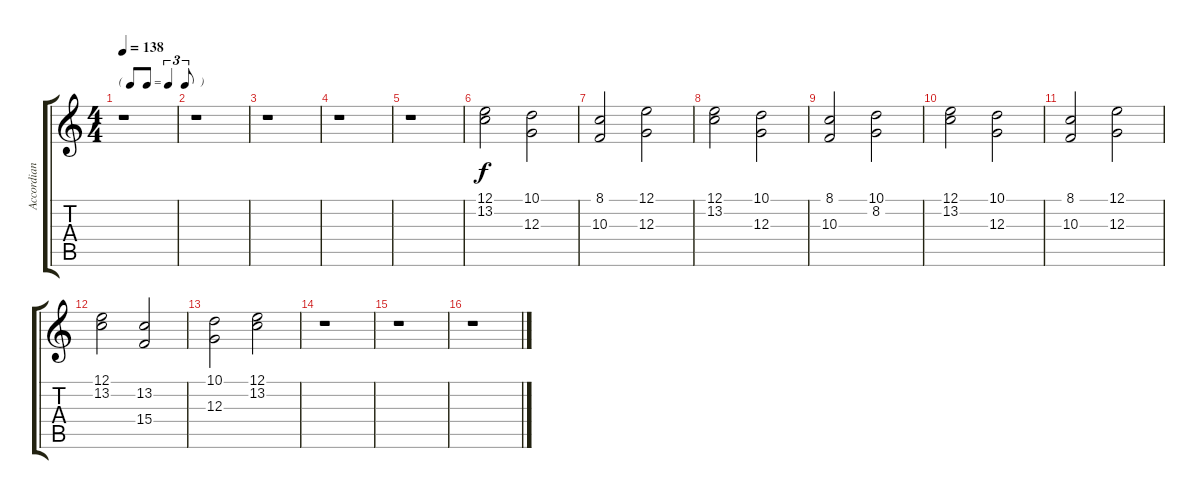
\track ("Accordian" "Accordian") {instrument accordion}
\staff {score tabs}
\tuning (E4 B3 G3 D3 A2 E2) {hide}
\ts (4 4)
\tf triplet8th
\tempo 138
\clef g2
\ks c
r.1{dy f} |
r.1 |
r.1 |
r.1 |
r.1 |
(12.1 13.2).2 (10.1 12.3).2 |
(8.1 10.3).2 (12.1 12.3).2 |
(12.1 13.2).2 (10.1 12.3).2 |
(8.1 10.3).2 (10.1 8.2).2 |
(12.1 13.2).2 (10.1 12.3).2 |
(8.1 10.3).2 (12.1 12.3).2 |
(12.1 13.2).2 (13.2 15.4).2 |
(10.1 12.3).2 (12.1 13.2).2 |
r.1 |
r.1 |
r.1
